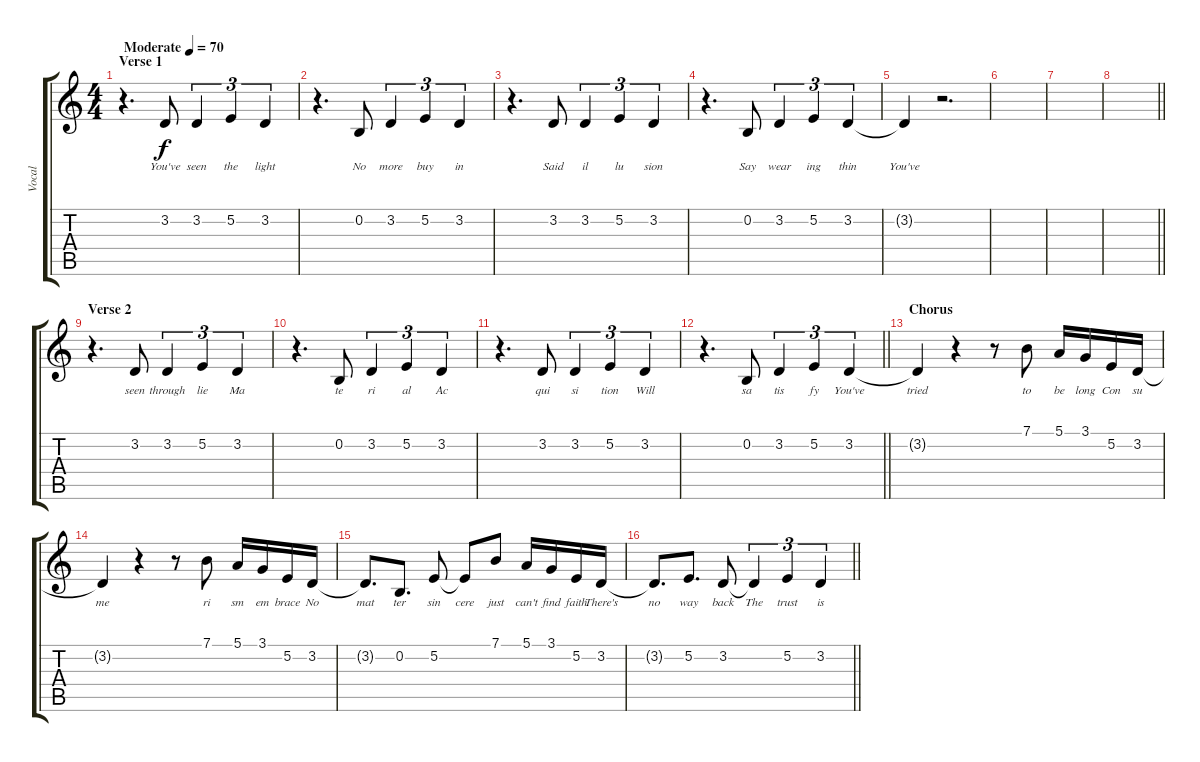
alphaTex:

\track ("Vocal" "Vocal") {instrument acousticgrandpiano}
\staff {score tabs}
\tuning (E4 B3 G3 D3 A2 E2) {hide}
\ts (4 4)
\section ("" "Verse 1")
\tempo (70 "Moderate")
\clef g2
\ks c
r.4{d dy f instrument acousticgrandpiano} 3.2.8{lyrics (0 "You've") lyrics (1 "") lyrics (2 "") lyrics (3 "") lyrics (4 "")} 3.2.4{tu (3 2) lyrics (0 "seen") lyrics (1 "") lyrics (2 "") lyrics (3 "") lyrics (4 "")} 5.2.4{tu (3 2) lyrics (0 "the") lyrics (1 "") lyrics (2 "") lyrics (3 "") lyrics (4 "")} 3.2.4{tu (3 2) lyrics (0 "light") lyrics (1 "") lyrics (2 "") lyrics (3 "") lyrics (4 "")} |
r.4{d} 0.2.8{lyrics (0 "No") lyrics (1 "") lyrics (2 "") lyrics (3 "") lyrics (4 "")} 3.2.4{tu (3 2) lyrics (0 "more") lyrics (1 "") lyrics (2 "") lyrics (3 "") lyrics (4 "")} 5.2.4{tu (3 2) lyrics (0 "buy") lyrics (1 "") lyrics (2 "") lyrics (3 "") lyrics (4 "")} 3.2.4{tu (3 2) lyrics (0 "in") lyrics (1 "") lyrics (2 "") lyrics (3 "") lyrics (4 "")} |
r.4{d} 3.2.8{lyrics (0 "Said") lyrics (1 "") lyrics (2 "") lyrics (3 "") lyrics (4 "")} 3.2.4{tu (3 2) lyrics (0 "il") lyrics (1 "") lyrics (2 "") lyrics (3 "") lyrics (4 "")} 5.2.4{tu (3 2) lyrics (0 "lu") lyrics (1 "") lyrics (2 "") lyrics (3 "") lyrics (4 "")} 3.2.4{tu (3 2) lyrics (0 "sion") lyrics (1 "") lyrics (2 "") lyrics (3 "") lyrics (4 "")} |
r.4{d} 0.2.8{lyrics (0 "Say") lyrics (1 "") lyrics (2 "") lyrics (3 "") lyrics (4 "")} 3.2.4{tu (3 2) lyrics (0 "wear") lyrics (1 "") lyrics (2 "") lyrics (3 "") lyrics (4 "")} 5.2.4{tu (3 2) lyrics (0 "ing") lyrics (1 "") lyrics (2 "") lyrics (3 "") lyrics (4 "")} 3.2.4{tu (3 2) lyrics (0 "thin") lyrics (1 "") lyrics (2 "") lyrics (3 "") lyrics (4 "")} |
3.2{t}.4{lyrics (0 "You've") lyrics (1 "") lyrics (2 "") lyrics (3 "") lyrics (4 "")} r.2{d} |
|
|
\barLineRight lightlight
|
\section ("" "Verse 2")
r.4{d} 3.2.8{lyrics (0 "seen") lyrics (1 "") lyrics (2 "") lyrics (3 "") lyrics (4 "")} 3.2.4{tu (3 2) lyrics (0 "through") lyrics (1 "") lyrics (2 "") lyrics (3 "") lyrics (4 "")} 5.2.4{tu (3 2) lyrics (0 "lie") lyrics (1 "") lyrics (2 "") lyrics (3 "") lyrics (4 "")} 3.2.4{tu (3 2) lyrics (0 "Ma") lyrics (1 "") lyrics (2 "") lyrics (3 "") lyrics (4 "")} |
r.4{d} 0.2.8{lyrics (0 "te") lyrics (1 "") lyrics (2 "") lyrics (3 "") lyrics (4 "")} 3.2.4{tu (3 2) lyrics (0 "ri") lyrics (1 "") lyrics (2 "") lyrics (3 "") lyrics (4 "")} 5.2.4{tu (3 2) lyrics (0 "al") lyrics (1 "") lyrics (2 "") lyrics (3 "") lyrics (4 "")} 3.2.4{tu (3 2) lyrics (0 "Ac") lyrics (1 "") lyrics (2 "") lyrics (3 "") lyrics (4 "")} |
r.4{d} 3.2.8{lyrics (0 "qui") lyrics (1 "") lyrics (2 "") lyrics (3 "") lyrics (4 "")} 3.2.4{tu (3 2) lyrics (0 "si") lyrics (1 "") lyrics (2 "") lyrics (3 "") lyrics (4 "")} 5.2.4{tu (3 2) lyrics (0 "tion") lyrics (1 "") lyrics (2 "") lyrics (3 "") lyrics (4 "")} 3.2.4{tu (3 2) lyrics (0 "Will") lyrics (1 "") lyrics (2 "") lyrics (3 "") lyrics (4 "")} |
\barLineRight lightlight
r.4{d} 0.2.8{lyrics (0 "sa") lyrics (1 "") lyrics (2 "") lyrics (3 "") lyrics (4 "")} 3.2.4{tu (3 2) lyrics (0 "tis") lyrics (1 "") lyrics (2 "") lyrics (3 "") lyrics (4 "")} 5.2.4{tu (3 2) lyrics (0 "fy") lyrics (1 "") lyrics (2 "") lyrics (3 "") lyrics (4 "")} 3.2.4{tu (3 2) lyrics (0 "You've") lyrics (1 "") lyrics (2 "") lyrics (3 "") lyrics (4 "")} |
\section ("" "Chorus")
3.2{t}.4{lyrics (0 "tried") lyrics (1 "") lyrics (2 "") lyrics (3 "") lyrics (4 "")} r.4 r.8 7.1.8{lyrics (0 "to") lyrics (1 "") lyrics (2 "") lyrics (3 "") lyrics (4 "")} 5.1.16{lyrics (0 "be") lyrics (1 "") lyrics (2 "") lyrics (3 "") lyrics (4 "")} 3.1.16{lyrics (0 "long") lyrics (1 "") lyrics (2 "") lyrics (3 "") lyrics (4 "")} 5.2.16{lyrics (0 "Con") lyrics (1 "") lyrics (2 "") lyrics (3 "") lyrics (4 "")} 3.2.16{lyrics (0 "su") lyrics (1 "") lyrics (2 "") lyrics (3 "") lyrics (4 "")} |
3.2{t}.4{lyrics (0 "me") lyrics (1 "") lyrics (2 "") lyrics (3 "") lyrics (4 "")} r.4 r.8 7.1.8{lyrics (0 "ri") lyrics (1 "") lyrics (2 "") lyrics (3 "") lyrics (4 "")} 5.1.16{lyrics (0 "sm") lyrics (1 "") lyrics (2 "") lyrics (3 "") lyrics (4 "")} 3.1.16{lyrics (0 "em") lyrics (1 "") lyrics (2 "") lyrics (3 "") lyrics (4 "")} 5.2.16{lyrics (0 "brace") lyrics (1 "") lyrics (2 "") lyrics (3 "") lyrics (4 "")} 3.2.16{lyrics (0 "No") lyrics (1 "") lyrics (2 "") lyrics (3 "") lyrics (4 "")} |
3.2{t}.8{d lyrics (0 "mat") lyrics (1 "") lyrics (2 "") lyrics (3 "") lyrics (4 "")} 0.2.8{d lyrics (0 "ter") lyrics (1 "") lyrics (2 "") lyrics (3 "") lyrics (4 "")} 5.2.8{lyrics (0 "sin") lyrics (1 "") lyrics (2 "") lyrics (3 "") lyrics (4 "")} 5.2{t}.8{lyrics (0 "cere") lyrics (1 "") lyrics (2 "") lyrics (3 "") lyrics (4 "")} 7.1.8{lyrics (0 "just") lyrics (1 "") lyrics (2 "") lyrics (3 "") lyrics (4 "")} 5.1.16{lyrics (0 "can't") lyrics (1 "") lyrics (2 "") lyrics (3 "") lyrics (4 "")} 3.1.16{lyrics (0 "find") lyrics (1 "") lyrics (2 "") lyrics (3 "") lyrics (4 "")} 5.2.16{lyrics (0 "faith") lyrics (1 "") lyrics (2 "") lyrics (3 "") lyrics (4 "")} 3.2.16{lyrics (0 "There's") lyrics (1 "") lyrics (2 "") lyrics (3 "") lyrics (4 "")} |
\barLineRight lightlight
3.2{t}.8{d lyrics (0 "no") lyrics (1 "") lyrics (2 "") lyrics (3 "") lyrics (4 "")} 5.2.8{d lyrics (0 "way") lyrics (1 "") lyrics (2 "") lyrics (3 "") lyrics (4 "")} 3.2.8{lyrics (0 "back") lyrics (1 "") lyrics (2 "") lyrics (3 "") lyrics (4 "")} 3.2{t}.4{tu (3 2) lyrics (0 "The") lyrics (1 "") lyrics (2 "") lyrics (3 "") lyrics (4 "")} 5.2.4{tu (3 2) lyrics (0 "trust") lyrics (1 "") lyrics (2 "") lyrics (3 "") lyrics (4 "")} 3.2.4{tu (3 2) lyrics (0 "is") lyrics (1 "") lyrics (2 "") lyrics (3 "") lyrics (4 "")}
